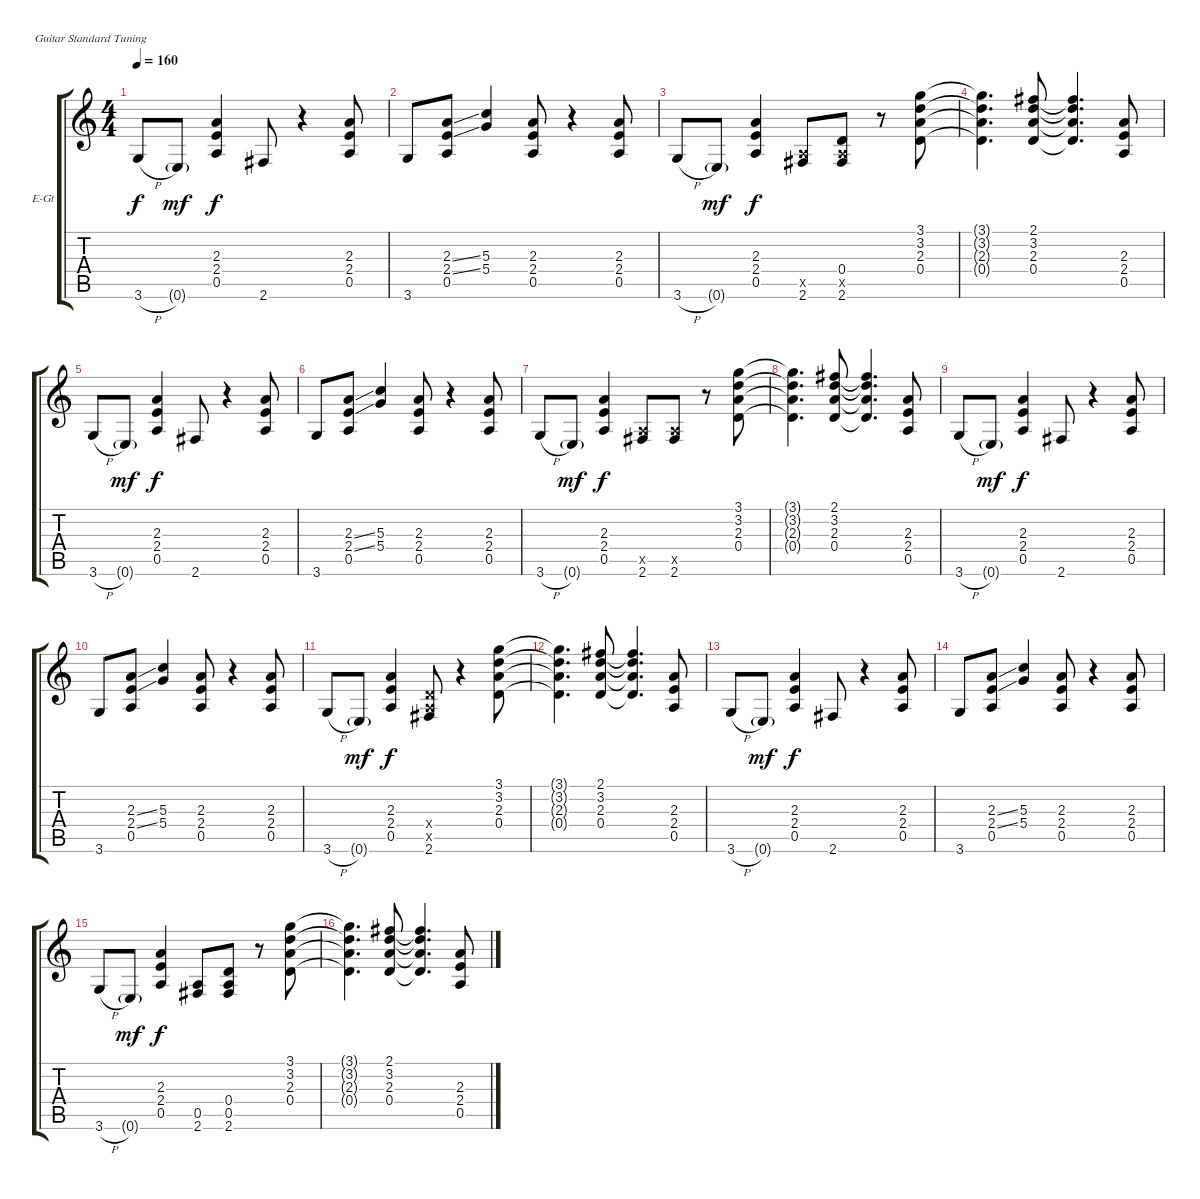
\bracketExtendMode groupsimilarinstruments
\firstSystemTrackNameOrientation horizontal
\otherSystemsTrackNameOrientation horizontal
\track ("Guitar 1" "E-Gt") {instrument overdrivenguitar}
\staff {score tabs}
\tuning (E4 B3 G3 D3 A2 E2)
\ts (4 4)
\tempo 160
\clef g2
\ks c
3.6{h}.8{dy f} 0.6{g}.8{dy mf} (2.3 2.4 0.5).4{dy f} 2.6.8 r.4 (2.3 2.4 0.5).8 |
3.6.8 (2.3{ss} 2.4{ss} 0.5).8 (5.3 5.4).4 (2.3 2.4 0.5).8 r.4 (2.3 2.4 0.5).8 |
3.6{h}.8 0.6{g}.8{dy mf} (2.3 2.4 0.5).4{dy f} (0.5{x} 2.6).8 (0.4 0.5{x} 2.6).8 r.8 (3.1 3.2 2.3 0.4).8 |
(3.1{t} 3.2{t} 2.3{t} 0.4{t}).4{d} (2.1 3.2 2.3 0.4).8 (2.1{t} 3.2{t} 2.3{t} 0.4{t}).4{d} (2.3 2.4 0.5).8 |
3.6{h}.8 0.6{g}.8{dy mf} (2.3 2.4 0.5).4{dy f} 2.6.8 r.4 (2.3 2.4 0.5).8 |
3.6.8 (2.3{ss} 2.4{ss} 0.5).8 (5.3 5.4).4 (2.3 2.4 0.5).8 r.4 (2.3 2.4 0.5).8 |
3.6{h}.8 0.6{g}.8{dy mf} (2.3 2.4 0.5).4{dy f} (0.5{x} 2.6).8 (0.5{x} 2.6).8 r.8 (3.1 3.2 2.3 0.4).8 |
(3.1{t} 3.2{t} 2.3{t} 0.4{t}).4{d} (2.1 3.2 2.3 0.4).8 (2.1{t} 3.2{t} 2.3{t} 0.4{t}).4{d} (2.3 2.4 0.5).8 |
3.6{h}.8 0.6{g}.8{dy mf} (2.3 2.4 0.5).4{dy f} 2.6.8 r.4 (2.3 2.4 0.5).8 |
3.6.8 (2.3{ss} 2.4{ss} 0.5).8 (5.3 5.4).4 (2.3 2.4 0.5).8 r.4 (2.3 2.4 0.5).8 |
3.6{h}.8 0.6{g}.8{dy mf} (2.3 2.4 0.5).4{dy f} (0.4{x} 0.5{x} 2.6).8 r.4 (3.1 3.2 2.3 0.4).8 |
(3.1{t} 3.2{t} 2.3{t} 0.4{t}).4{d} (2.1 3.2 2.3 0.4).8 (2.1{t} 3.2{t} 2.3{t} 0.4{t}).4{d} (2.3 2.4 0.5).8 |
3.6{h}.8 0.6{g}.8{dy mf} (2.3 2.4 0.5).4{dy f} 2.6.8 r.4 (2.3 2.4 0.5).8 |
3.6.8 (2.3{ss} 2.4{ss} 0.5).8 (5.3 5.4).4 (2.3 2.4 0.5).8 r.4 (2.3 2.4 0.5).8 |
3.6{h}.8 0.6{g}.8{dy mf} (2.3 2.4 0.5).4{dy f} (0.5 2.6).8 (0.4 0.5 2.6).8 r.8 (3.1 3.2 2.3 0.4).8 |
(3.1{t} 3.2{t} 2.3{t} 0.4{t}).4{d} (2.1 3.2 2.3 0.4).8 (2.1{t} 3.2{t} 2.3{t} 0.4{t}).4{d} (2.3 2.4 0.5).8
